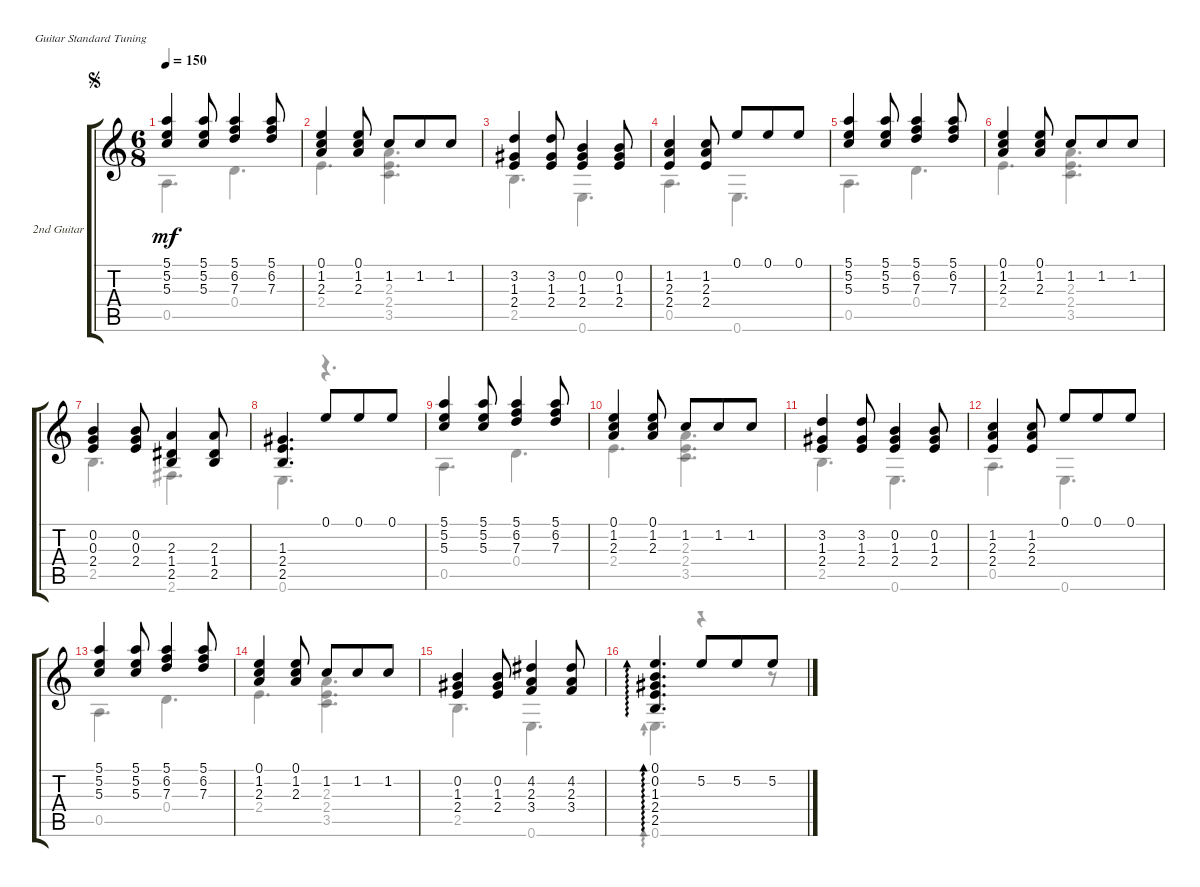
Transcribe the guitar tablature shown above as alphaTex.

\bracketExtendMode groupsimilarinstruments
\firstSystemTrackNameOrientation horizontal
\otherSystemsTrackNameOrientation horizontal
\track ("2nd Guitar" "2nd Guitar") {instrument acousticguitarnylon}
\staff {score tabs}
\tuning (E4 B3 G3 D3 A2 E2)
\voice
\ts (6 8)
\jump segno
\tempo 150
\clef g2
\ks aminor
(5.1 5.2 5.3).4{dy mf} (5.1 5.2 5.3).8 (5.1 6.2 7.3).4 (5.1 6.2 7.3).8 |
(0.1 1.2 2.3).4 (0.1 1.2 2.3).8 1.2.8 1.2.8 1.2.8 |
(3.2 1.3 2.4).4 (3.2 1.3 2.4).8 (0.2 1.3 2.4).4 (0.2 1.3 2.4).8 |
(1.2 2.3 2.4).4 (1.2 2.3 2.4).8 0.1.8 0.1.8 0.1.8 |
(5.1 5.2 5.3).4 (5.1 5.2 5.3).8 (5.1 6.2 7.3).4 (5.1 6.2 7.3).8 |
(0.1 1.2 2.3).4 (0.1 1.2 2.3).8 1.2.8 1.2.8 1.2.8 |
(0.2 0.3 2.4).4 (0.2 0.3 2.4).8 (2.3 1.4 2.5).4 (2.3 1.4 2.5).8 |
(1.3 2.4 2.5).4{d} 0.1.8 0.1.8 0.1.8 |
(5.1 5.2 5.3).4 (5.1 5.2 5.3).8 (5.1 6.2 7.3).4 (5.1 6.2 7.3).8 |
(0.1 1.2 2.3).4 (0.1 1.2 2.3).8 1.2.8 1.2.8 1.2.8 |
(3.2 1.3 2.4).4 (3.2 1.3 2.4).8 (0.2 1.3 2.4).4 (0.2 1.3 2.4).8 |
(1.2 2.3 2.4).4 (1.2 2.3 2.4).8 0.1.8 0.1.8 0.1.8 |
(5.1 5.2 5.3).4 (5.1 5.2 5.3).8 (5.1 6.2 7.3).4 (5.1 6.2 7.3).8 |
(0.1 1.2 2.3).4 (0.1 1.2 2.3).8 1.2.8 1.2.8 1.2.8 |
(0.2 1.3 2.4).4 (0.2 1.3 2.4).8 (4.2 2.3 3.4).4 (4.2 2.3 3.4).8 |
(0.1 0.2 1.3 2.4 2.5).4{d ad 0} 5.2.8 5.2.8 5.2.8
\voice
\clef g2
\ottava regular
\simile none
\ks aminor
0.5.4{d dy mf} 0.4.4{d} |
2.4.4{d} (2.3 2.4 3.5).4{d} |
2.5.4{d} 0.6.4{d} |
0.5.4{d} 0.6.4{d} |
0.5.4{d} 0.4.4{d} |
2.4.4{d} (2.3 2.4 3.5).4{d} |
2.5.4{d} 2.6.4{d} |
0.6.4{d} r.4{d} |
0.5.4{d} 0.4.4{d} |
2.4.4{d} (2.3 2.4 3.5).4{d} |
2.5.4{d} 0.6.4{d} |
0.5.4{d} 0.6.4{d} |
0.5.4{d} 0.4.4{d} |
2.4.4{d} (2.3 2.4 3.5).4{d} |
2.5.4{d} 0.6.4{d} |
0.6.4{d ad 0} r.4 r.8
